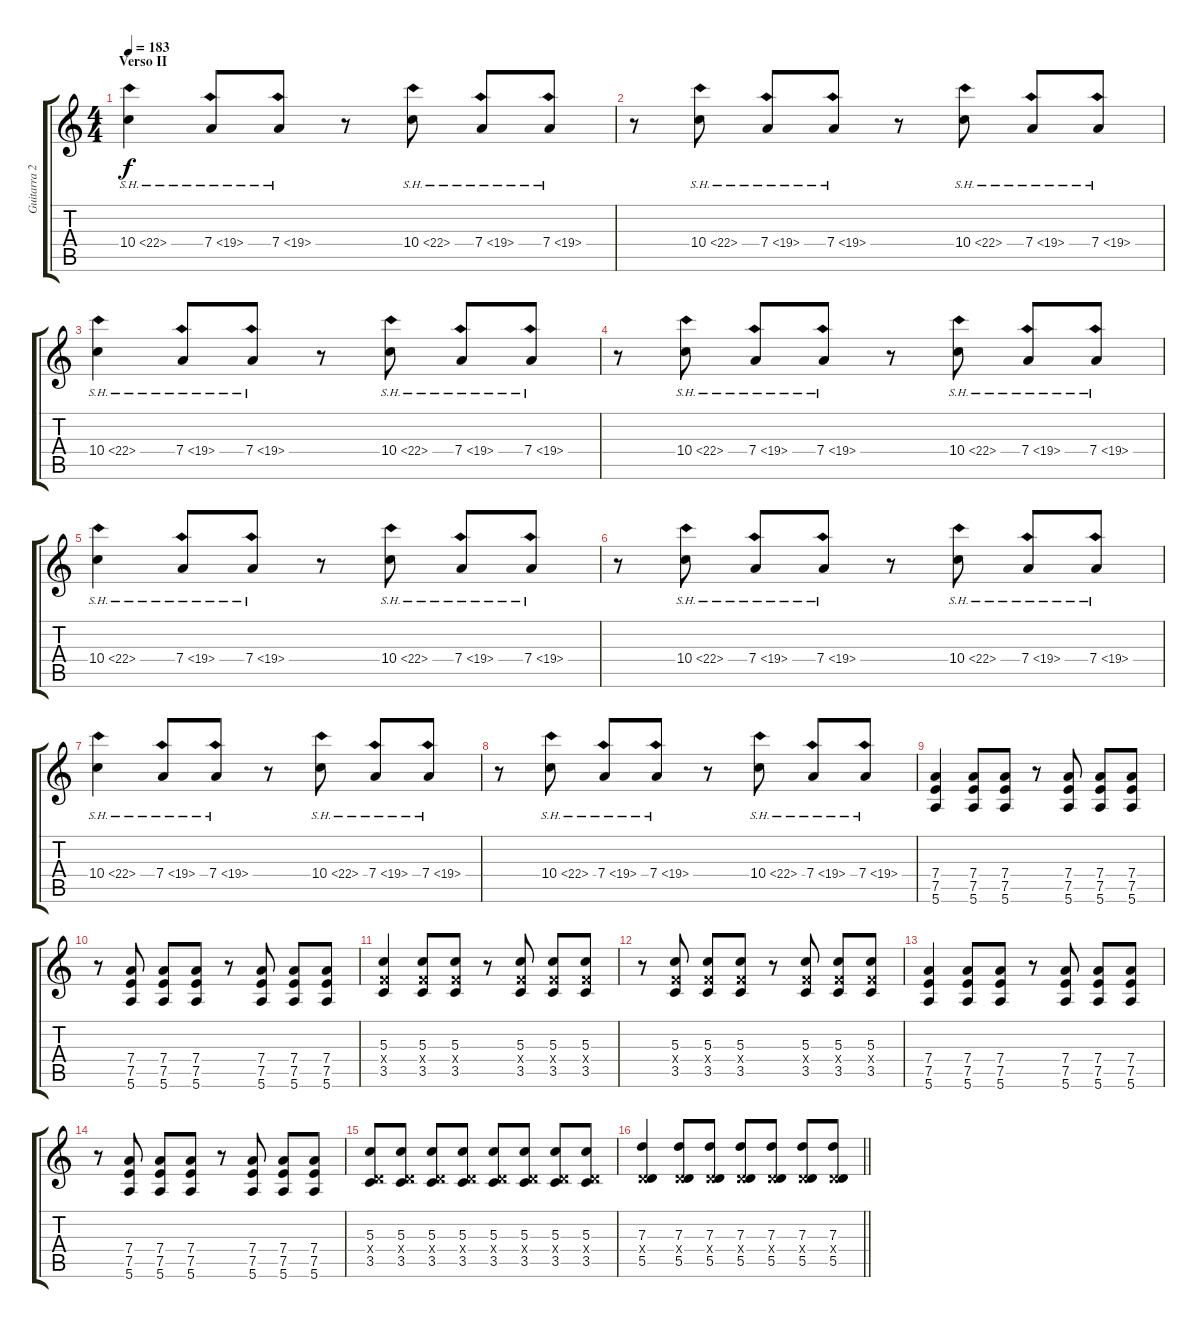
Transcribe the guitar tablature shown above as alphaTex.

\track ("Guitarra 2 - Erik" "Guitarra 2") {instrument overdrivenguitar}
\staff {score tabs}
\tuning (E4 B3 G3 D3 A2 E2) {hide}
\ts (4 4)
\section ("" "Verso II")
\tempo 183
\clef g2
\ks c
10.4{sh 12}.4{dy f} 7.4{sh 12}.8 7.4{sh 12}.8 r.8 10.4{sh 12}.8 7.4{sh 12}.8 7.4{sh 12}.8 |
r.8 10.4{sh 12}.8 7.4{sh 12}.8 7.4{sh 12}.8 r.8 10.4{sh 12}.8 7.4{sh 12}.8 7.4{sh 12}.8 |
10.4{sh 12}.4 7.4{sh 12}.8 7.4{sh 12}.8 r.8 10.4{sh 12}.8 7.4{sh 12}.8 7.4{sh 12}.8 |
r.8 10.4{sh 12}.8 7.4{sh 12}.8 7.4{sh 12}.8 r.8 10.4{sh 12}.8 7.4{sh 12}.8 7.4{sh 12}.8 |
10.4{sh 12}.4 7.4{sh 12}.8 7.4{sh 12}.8 r.8 10.4{sh 12}.8 7.4{sh 12}.8 7.4{sh 12}.8 |
r.8 10.4{sh 12}.8 7.4{sh 12}.8 7.4{sh 12}.8 r.8 10.4{sh 12}.8 7.4{sh 12}.8 7.4{sh 12}.8 |
10.4{sh 12}.4 7.4{sh 12}.8 7.4{sh 12}.8 r.8 10.4{sh 12}.8 7.4{sh 12}.8 7.4{sh 12}.8 |
r.8 10.4{sh 12}.8 7.4{sh 12}.8 7.4{sh 12}.8 r.8 10.4{sh 12}.8 7.4{sh 12}.8 7.4{sh 12}.8 |
(7.4 7.5 5.6).4 (7.4 7.5 5.6).8 (7.4 7.5 5.6).8 r.8 (7.4 7.5 5.6).8 (7.4 7.5 5.6).8 (7.4 7.5 5.6).8 |
r.8 (7.4 7.5 5.6).8 (7.4 7.5 5.6).8 (7.4 7.5 5.6).8 r.8 (7.4 7.5 5.6).8 (7.4 7.5 5.6).8 (7.4 7.5 5.6).8 |
(5.3 3.4{x} 3.5).4 (5.3 3.4{x} 3.5).8 (5.3 3.4{x} 3.5).8 r.8 (5.3 3.4{x} 3.5).8 (5.3 3.4{x} 3.5).8 (5.3 3.4{x} 3.5).8 |
r.8 (5.3 3.4{x} 3.5).8 (5.3 3.4{x} 3.5).8 (5.3 3.4{x} 3.5).8 r.8 (5.3 3.4{x} 3.5).8 (5.3 3.4{x} 3.5).8 (5.3 3.4{x} 3.5).8 |
(7.4 7.5 5.6).4 (7.4 7.5 5.6).8 (7.4 7.5 5.6).8 r.8 (7.4 7.5 5.6).8 (7.4 7.5 5.6).8 (7.4 7.5 5.6).8 |
r.8 (7.4 7.5 5.6).8 (7.4 7.5 5.6).8 (7.4 7.5 5.6).8 r.8 (7.4 7.5 5.6).8 (7.4 7.5 5.6).8 (7.4 7.5 5.6).8 |
(5.3 0.4{x} 3.5).8 (5.3 0.4{x} 3.5).8 (5.3 0.4{x} 3.5).8 (5.3 0.4{x} 3.5).8 (5.3 0.4{x} 3.5).8 (5.3 0.4{x} 3.5).8 (5.3 0.4{x} 3.5).8 (5.3 0.4{x} 3.5).8 |
\barLineRight lightlight
(7.3 0.4{x} 5.5).4 (7.3 0.4{x} 5.5).8 (7.3 0.4{x} 5.5).8 (7.3 0.4{x} 5.5).8 (7.3 0.4{x} 5.5).8 (7.3 0.4{x} 5.5).8 (7.3 0.4{x} 5.5).8
